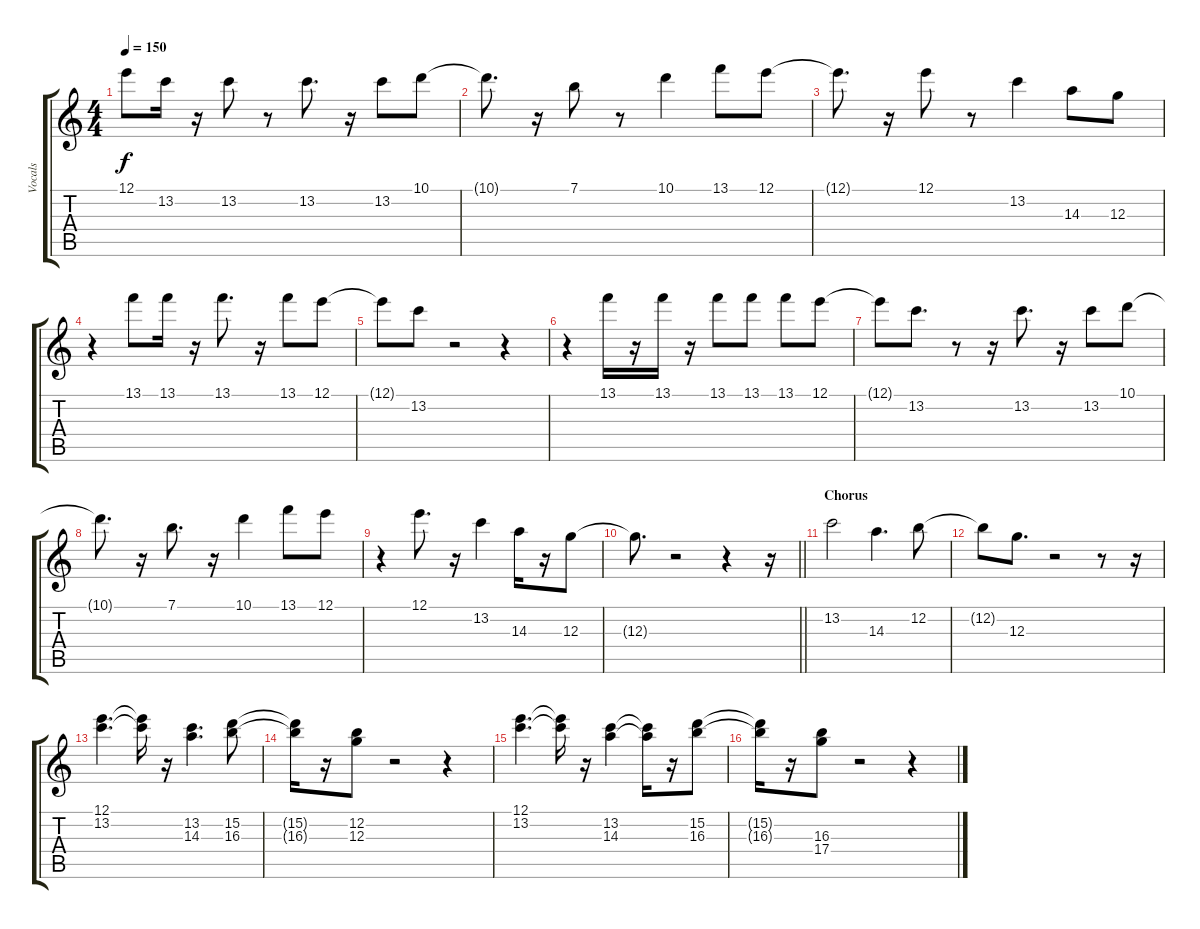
\track ("Vocals" "Vocals") {instrument acousticguitarnylon}
\staff {score tabs}
\tuning (E4 B3 G3 D3 A2 E2) {hide}
\ts (4 4)
\tempo 150
\clef g2
\ks c
12.1{t}.8{dy f} 13.2.16 r.16 13.2.8 r.8 13.2.8{d} r.16 13.2.8 10.1.8 |
10.1{t}.8{d} r.16 7.1.8 r.8 10.1.4 13.1.8 12.1.8 |
12.1{t}.8{d} r.16 12.1.8 r.8 13.2.4 14.3.8 12.3.8 |
r.4 13.1.8 13.1.16 r.16 13.1.8{d} r.16 13.1.8 12.1.8 |
12.1{t}.8 13.2.8 r.2 r.4 |
r.4 13.1.16 r.16 13.1.16 r.16 13.1.8 13.1.8 13.1.8 12.1.8 |
12.1{t}.8 13.2.8{d} r.8 r.16 13.2.8{d} r.16 13.2.8 10.1.8 |
10.1{t}.8{d} r.16 7.1.8{d} r.16 10.1.4 13.1.8 12.1.8 |
r.4 12.1.8{d} r.16 13.2.4 14.3.16 r.16 12.3.8 |
\barLineRight lightlight
12.3{t}.8{d} r.2 r.4 r.16 |
\section ("" "Chorus")
13.2.2 14.3.4{d} 12.2.8 |
12.2{t}.8 12.3.8{d} r.2 r.8 r.16 |
(12.1 13.2).4{d} (12.1{t} 13.2{t}).16 r.16 (13.2 14.3).4{d} (15.2 16.3).8 |
(15.2{t} 16.3{t}).16 r.16 (12.2 12.3).8 r.2 r.4 |
(12.1 13.2).4{d} (12.1{t} 13.2{t}).16 r.16 (13.2 14.3).4 (13.2{t} 14.3{t}).16 r.16 (15.2 16.3).8 |
(15.2{t} 16.3{t}).16 r.16 (16.3 17.4).8 r.2 r.4
